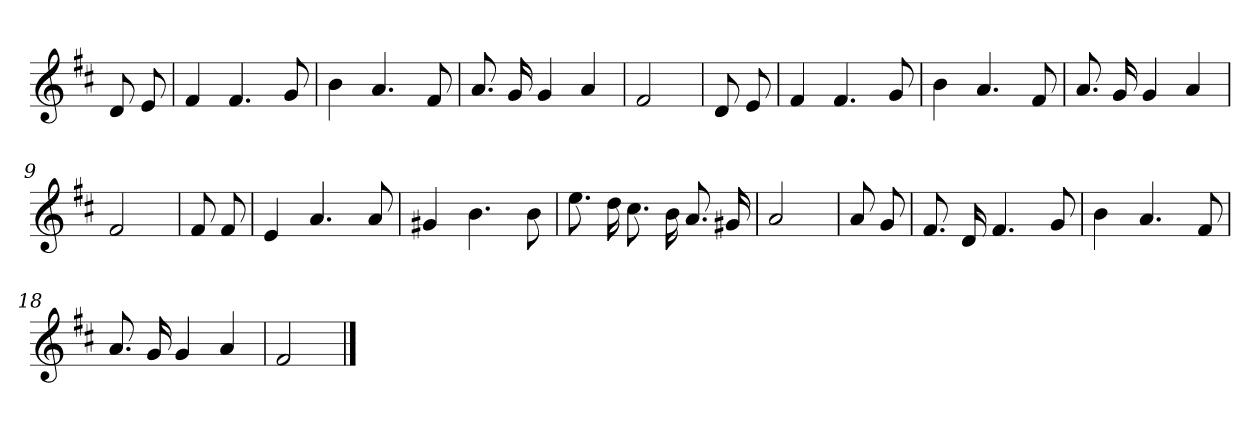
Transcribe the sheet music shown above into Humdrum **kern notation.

**kern
*part1
*staff1
*clefG2
*k[f#c#]
*D:
=
8d
8e
=1
4f#
4.f#
8g
=2
4b
4.a
8f#
=3
8.a
16g
4g
4a
=4
2f#
=5
8d
8e
=6
4f#
4.f#
8g
=7
4b
4.a
8f#
=8
8.a
16g
4g
4a
=9
2f#
=10
8f#
8f#
=11
4e
4.a
8a
=12
4g#X
4.b
8b
=13
8.ee
16dd
8.cc#
16b
8.a
16g#X
=14
2a
=15
8a
8g
=16
8.f#
16d
4.f#
8g
=17
4b
4.a
8f#
=18
8.a
16g
4g
4a
=19
2f#
==
*-
